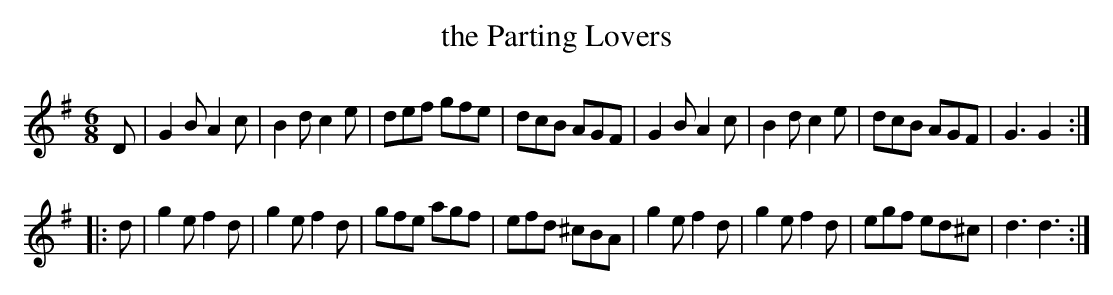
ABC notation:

X:1
T:the Parting Lovers
M:6/8
K:G
D |\
G2B A2c | B2d c2e | def gfe | dcB AGF | \
G2B A2c | B2d c2e | dcB AGF | G3 G2 :|
|:d|\
g2e f2d | g2e f2d | gfe agf | efd ^cBA |\
g2e f2d | g2e f2d | egf ed^c | d3 d3 :|
